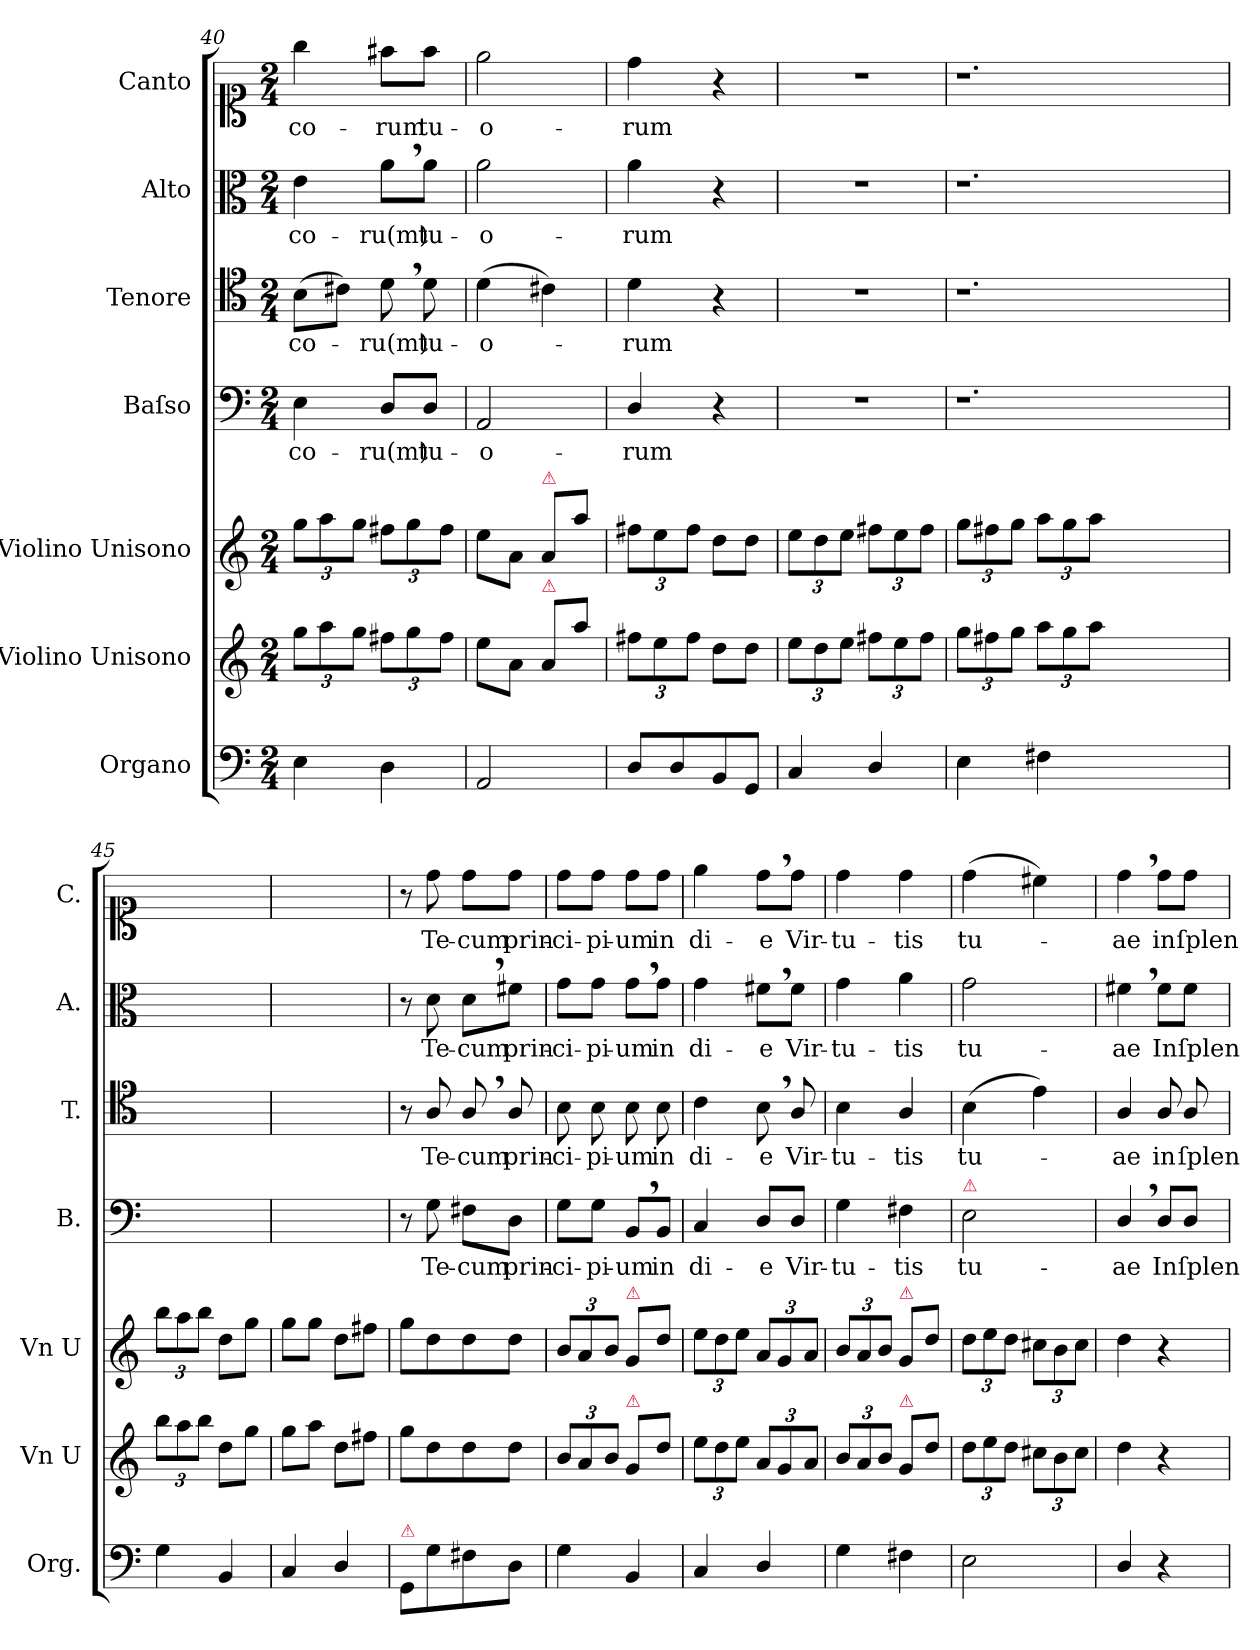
**kern	**kern	**kern	**kern	**text	**kern	**text	**kern	**text	**kern	**text
*part7	*part6	*part5	*part4	*part4	*part3	*part3	*part2	*part2	*part1	*part1
*staff7	*staff6	*staff5	*staff4	*staff4	*staff3	*staff3	*staff2	*staff2	*staff1	*staff1
*I"Organo	*I"Violino Unisono	*I"Violino Unisono	*I"Baſso	*	*I"Tenore	*	*I"Alto	*	*I"Canto	*
*I'Org.	*I'Vn U	*I'Vn U	*I'B.	*	*I'T.	*	*I'A.	*	*I'C.	*
*clefF4	*clefG2	*clefG2	*clefF4	*	*clefC4	*	*clefC3	*	*clefC1	*
*k[]	*k[]	*k[]	*k[]	*	*k[]	*	*k[]	*	*k[]	*
*M2/4	*M2/4	*M2/4	*M2/4	*	*M2/4	*	*M2/4	*	*M2/4	*
=40	=40	=40	=40	=40	=40	=40	=40	=40	=40	=40
4E\	12gg\L	12gg\L	4E\	-co-	(8B\L	-co-	4e\	-co-	4gg\	-co-
.	12aa\	12aa\	.	.	.	.	.	.	.	.
.	.	.	.	.	8c#X\J)	.	.	.	.	.
.	12gg\J	12gg\J	.	.	.	.	.	.	.	.
4D\	12ff#X\L	12ff#X\L	8D/L	-ru(m)	8d,\	-ru(m)	8a,\L	-ru(m)	8ff#X\L	-rum
.	12gg\	12gg\	.	.	.	.	.	.	.	.
.	.	.	8D/J	tu-	8d\	tu-	8a\J	tu-	8ff#\J	tu-
.	12ff#\J	12ff#\J	.	.	.	.	.	.	.	.
=41	=41	=41	=41	=41	=41	=41	=41	=41	=41	=41
2AA/	8ee\L	8ee\L	2AA/	-o-	(4d\	-o-	2a\	-o-	2ee\	-o-
.	8a\J	8a\J	.	.	.	.	.	.	.	.
!	!	!LO:TX:a:color=crimson:t=⚠	!	!	!	!	!	!	!	!
!	!LO:TX:a:color=crimson:t=⚠	!	!	!	!	!	!	!	!	!
.	8a/L	8a/L	.	.	4c#X\)	.	.	.	.	.
.	8aa\J	8aa\J	.	.	.	.	.	.	.	.
=42	=42	=42	=42	=42	=42	=42	=42	=42	=42	=42
8D/L	12ff#X\L	12ff#X\L	4D/	-rum	4d\	-rum	4a\	-rum	4dd\	-rum
.	12ee\	12ee\	.	.	.	.	.	.	.	.
8D/	.	.	.	.	.	.	.	.	.	.
.	12ff#\J	12ff#\J	.	.	.	.	.	.	.	.
8BB/	8dd\L	8dd\L	4r	.	4r	.	4r	.	4r	.
8GG/J	8dd\J	8dd\J	.	.	.	.	.	.	.	.
=43	=43	=43	=43	=43	=43	=43	=43	=43	=43	=43
4C/	12ee\L	12ee\L	2r	.	2r	.	2r	.	2r	.
.	12dd\	12dd\	.	.	.	.	.	.	.	.
.	12ee\J	12ee\J	.	.	.	.	.	.	.	.
4D/	12ff#X\L	12ff#X\L	.	.	.	.	.	.	.	.
.	12ee\	12ee\	.	.	.	.	.	.	.	.
.	12ff#\J	12ff#\J	.	.	.	.	.	.	.	.
=44	=44	=44	=44	=44	=44	=44	=44	=44	=44	=44
4E\	12gg\L	12gg\L	1.r	.	1.r	.	1.r	.	1.r	.
.	12ff#X\	12ff#X\	.	.	.	.	.	.	.	.
.	12gg\J	12gg\J	.	.	.	.	.	.	.	.
4F#X\	12aa\L	12aa\L	.	.	.	.	.	.	.	.
.	12gg\	12gg\	.	.	.	.	.	.	.	.
.	12aa\J	12aa\J	.	.	.	.	.	.	.	.
1ryy	1ryy	1ryy	.	.	.	.	.	.	.	.
=45	=45	=45	=45	=45	=45	=45	=45	=45	=45	=45
4G\	12bb\L	12bb\L	2ryy	.	2ryy	.	2ryy	.	2ryy	.
.	12aa\	12aa\	.	.	.	.	.	.	.	.
.	12bb\J	12bb\J	.	.	.	.	.	.	.	.
4BB/	8dd\L	8dd\L	.	.	.	.	.	.	.	.
.	8gg\J	8gg\J	.	.	.	.	.	.	.	.
=46	=46	=46	=46	=46	=46	=46	=46	=46	=46	=46
4C/	8gg\L	8gg\L	2ryy	.	2ryy	.	2ryy	.	2ryy	.
.	8aa\J	8gg\J	.	.	.	.	.	.	.	.
4D/	8dd\L	8dd\L	.	.	.	.	.	.	.	.
.	8ff#X\J	8ff#X\J	.	.	.	.	.	.	.	.
=47	=47	=47	=47	=47	=47	=47	=47	=47	=47	=47
!LO:TX:a:color=crimson:t=⚠	!	!	!	!	!	!	!	!	!	!
8GG/L	8gg\L	8gg\L	8r	.	8r	.	8r	.	8r	.
8G\	8dd\	8dd\	8G\	Te-	8A/	Te-	8d\	Te-	8dd\	Te-
8F#X\	8dd\	8dd\	8F#X\L	-cum	8A,/	-cum	8d,\L	-cum	8dd\L	-cum
8D\J	8dd\J	8dd\J	8D\J	prin-	8A/	prin-	8f#X\J	prin-	8dd\J	prin-
=48	=48	=48	=48	=48	=48	=48	=48	=48	=48	=48
4G\	12b/L	12b/L	8G\L	-ci-	8B\	-ci-	8g\L	-ci-	8dd\L	-ci-
.	12a/	12a/	.	.	.	.	.	.	.	.
.	.	.	8G\J	-pi-	8B\	-pi-	8g\J	-pi-	8dd\J	-pi-
.	12b/J	12b/J	.	.	.	.	.	.	.	.
!	!	!LO:TX:a:color=crimson:t=⚠	!	!	!	!	!	!	!	!
!	!LO:TX:a:color=crimson:t=⚠	!	!	!	!	!	!	!	!	!
4BB/	8g/L	8g/L	8BB,/L	-um	8B\	-um	8g,\L	-um	8dd\L	-um
.	8dd\J	8dd\J	8BB/J	in	8B\	in	8g\J	in	8dd\J	in
=49	=49	=49	=49	=49	=49	=49	=49	=49	=49	=49
4C/	12ee\L	12ee\L	4C/	di-	4c\	di-	4g\	di-	4ee\	di-
.	12dd\	12dd\	.	.	.	.	.	.	.	.
.	12ee\J	12ee\J	.	.	.	.	.	.	.	.
4D/	12a/L	12a/L	8D/L	-e	8B,\	-e	8f#X,\L	-e	8dd,\L	-e
.	12g/	12g/	.	.	.	.	.	.	.	.
.	.	.	8D/J	Vir-	8A/	Vir-	8f#\J	Vir-	8dd\J	Vir-
.	12a/J	12a/J	.	.	.	.	.	.	.	.
=50	=50	=50	=50	=50	=50	=50	=50	=50	=50	=50
4G\	12b/L	12b/L	4G\	-tu-	4B\	-tu-	4g\	-tu-	4dd\	-tu-
.	12a/	12a/	.	.	.	.	.	.	.	.
.	12b/J	12b/J	.	.	.	.	.	.	.	.
!	!	!LO:TX:a:color=crimson:t=⚠	!	!	!	!	!	!	!	!
!	!LO:TX:a:color=crimson:t=⚠	!	!	!	!	!	!	!	!	!
4F#X\	8g/L	8g/L	4F#X\	-tis	4A/	-tis	4a\	-tis	4dd\	-tis
.	8dd\J	8dd\J	.	.	.	.	.	.	.	.
=51	=51	=51	=51	=51	=51	=51	=51	=51	=51	=51
!	!	!	!LO:TX:a:color=crimson:t=⚠	!	!	!	!	!	!	!
2E\	12dd\L	12dd\L	2E\	tu-	(4B\	tu-	2g\	tu-	(4dd\	tu-
.	12ee\	12ee\	.	.	.	.	.	.	.	.
.	12dd\J	12dd\J	.	.	.	.	.	.	.	.
.	12cc#X\L	12cc#X\L	.	.	4e\)	.	.	.	4cc#X\)	.
.	12b\	12b\	.	.	.	.	.	.	.	.
.	12cc#\J	12cc#\J	.	.	.	.	.	.	.	.
=52	=52	=52	=52	=52	=52	=52	=52	=52	=52	=52
4D/	4dd\	4dd\	4D,/	-ae	4A/	-ae	4f#X,\	-ae	4dd,\	-ae
4r	4r	4r	8D/L	In	8A/	in	8f#\L	In	8dd\L	in
.	.	.	8D/J	ſplen-	8A/	ſplen-	8f#\J	ſplen-	8dd\J	ſplen-
=	=	=	=	=	=	=	=	=	=	=
*-	*-	*-	*-	*-	*-	*-	*-	*-	*-	*-
